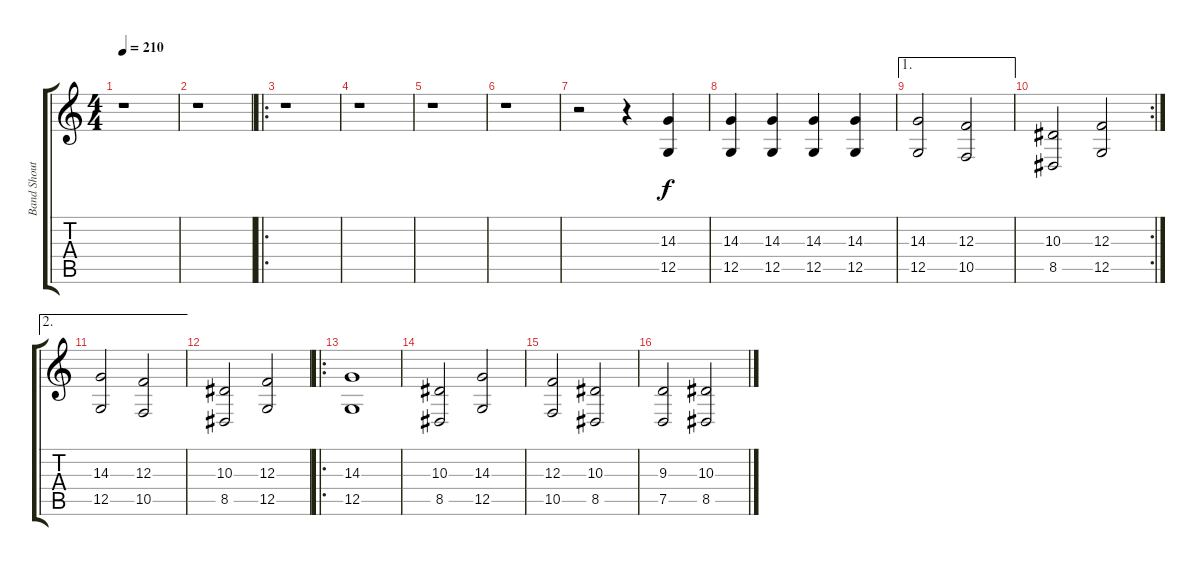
\track ("Band Shouts" "Band Shout") {instrument choiraahs}
\staff {score tabs}
\tuning (D4 A3 F3 C3 G2 C2) {hide}
\ts (4 4)
\tempo 210
\clef g2
\ks c
r.1{dy f} |
r.1 |
\ro
r.1 |
r.1 |
r.1 |
r.1 |
r.2 r.4 (14.3 12.5).4 |
(14.3 12.5).4 (14.3 12.5).4 (14.3 12.5).4 (14.3 12.5).4 |
\ae 1
(14.3 12.5).2 (12.3 10.5).2 |
\rc 2
(10.3 8.5).2 (12.3 12.5).2 |
\ae 2
(14.3 12.5).2 (12.3 10.5).2 |
(10.3 8.5).2 (12.3 12.5).2 |
\ro
(14.3 12.5).1 |
(10.3 8.5).2 (14.3 12.5).2 |
(12.3 10.5).2 (10.3 8.5).2 |
(9.3 7.5).2 (10.3 8.5).2
